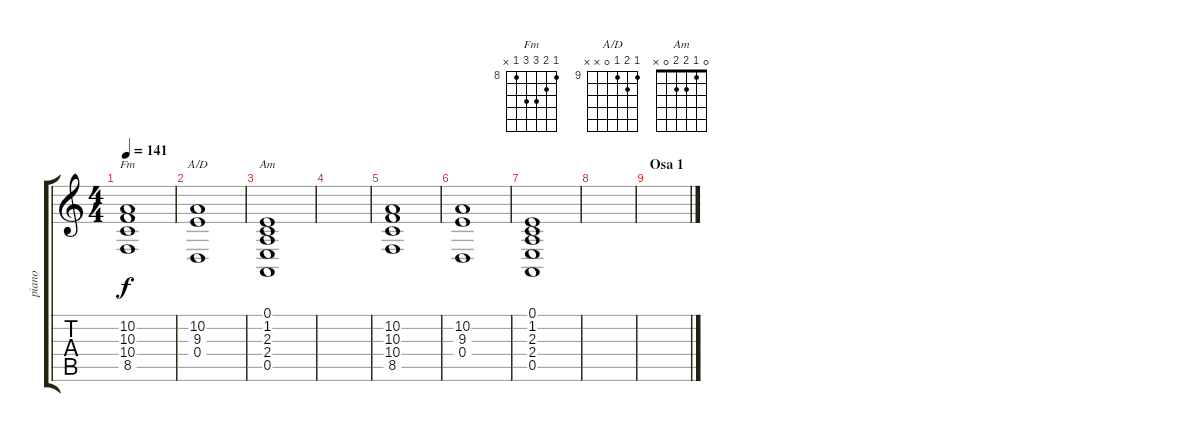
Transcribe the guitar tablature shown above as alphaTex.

\track ("piano" "piano") {instrument acousticgrandpiano}
\staff {score tabs}
\tuning (E4 B3 G3 D3 A2 E2) {hide}
\chord ("Fm" 8 9 10 10 8 x) {firstfret 8}
\chord ("A/D" 9 10 9 0 x x) {firstfret 9}
\chord ("Am" 0 1 2 2 0 x)
\ts (4 4)
\tempo 141
\clef g2
\ks c
(10.2 10.3 10.4 8.5).1{ch "Fm" dy f} |
(10.2 9.3 0.4).1{ch "A/D"} |
(0.1 1.2 2.3 2.4 0.5).1{ch "Am"} |
|
(10.2 10.3 10.4 8.5).1 |
(10.2 9.3 0.4).1 |
(0.1 1.2 2.3 2.4 0.5).1 |
|
\section ("" "Osa 1")
